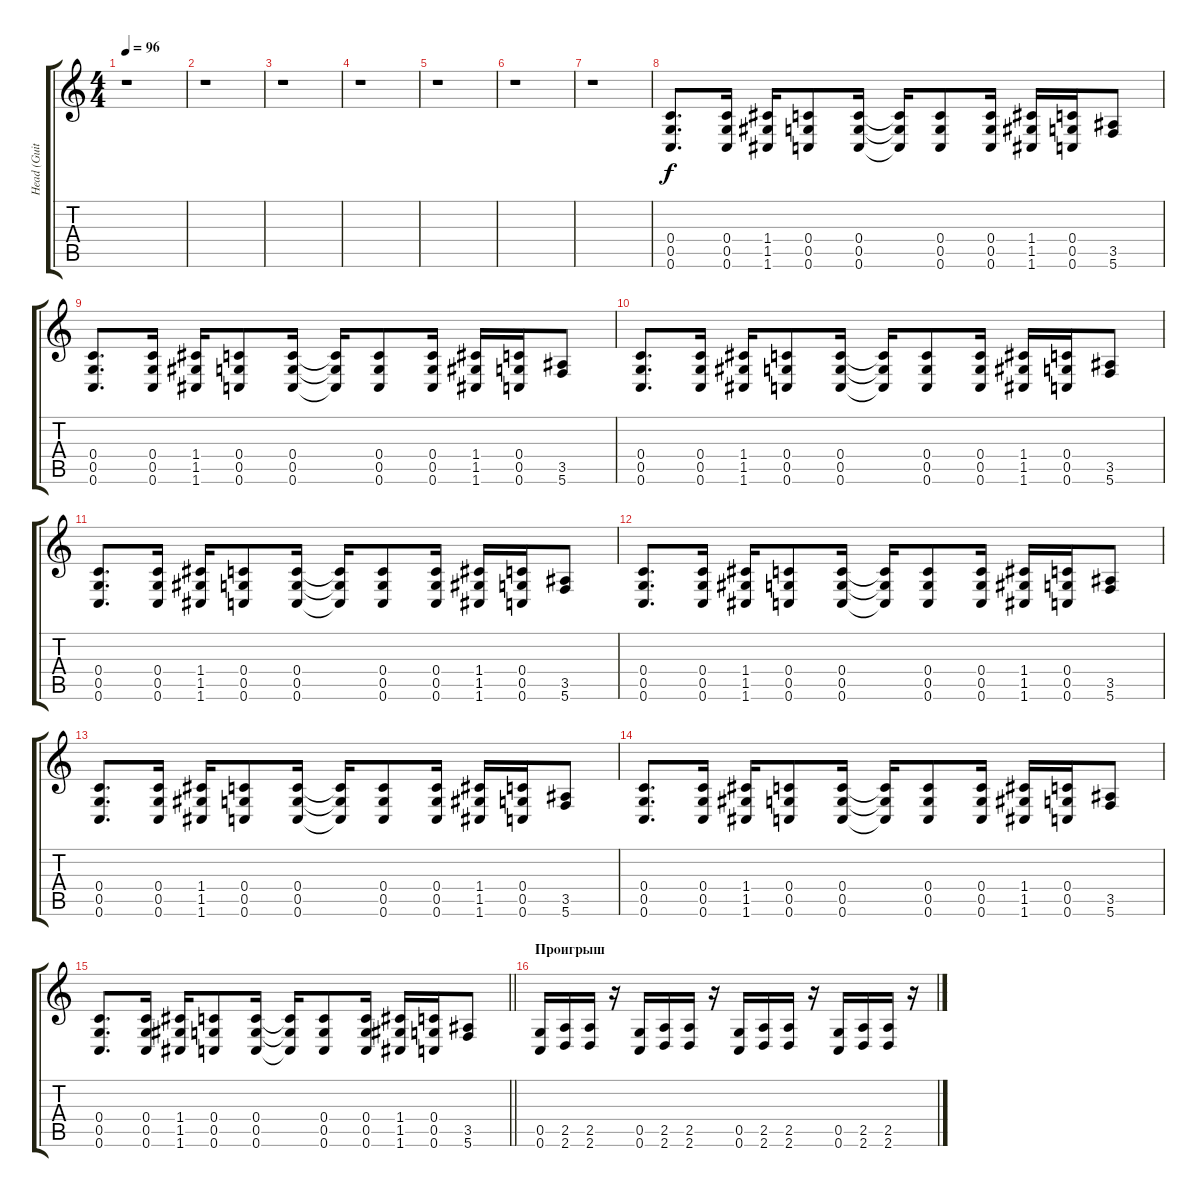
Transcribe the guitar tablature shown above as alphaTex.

\track ("Head (Guitar 2)" "Head (Guit") {instrument distortionguitar}
\staff {score tabs}
\tuning (D4 A3 F3 C3 G2 C2) {hide}
\ts (4 4)
\tempo 96
\clef g2
\ks c
r.1{dy f} |
r.1 |
r.1 |
r.1 |
r.1 |
r.1 |
r.1 |
(0.4 0.5 0.6).8{d volume 16 instrument distortionguitar} (0.4 0.5 0.6).16 (1.4 1.5 1.6).16 (0.4 0.5 0.6).8 (0.4 0.5 0.6).16 (0.4{t} 0.5{t} 0.6{t}).16 (0.4 0.5 0.6).8 (0.4 0.5 0.6).16 (1.4 1.5 1.6).16 (0.4 0.5 0.6).16 (3.5 5.6).8 |
(0.4 0.5 0.6).8{d} (0.4 0.5 0.6).16 (1.4 1.5 1.6).16 (0.4 0.5 0.6).8 (0.4 0.5 0.6).16 (0.4{t} 0.5{t} 0.6{t}).16 (0.4 0.5 0.6).8 (0.4 0.5 0.6).16 (1.4 1.5 1.6).16 (0.4 0.5 0.6).16 (3.5 5.6).8 |
(0.4 0.5 0.6).8{d} (0.4 0.5 0.6).16 (1.4 1.5 1.6).16 (0.4 0.5 0.6).8 (0.4 0.5 0.6).16 (0.4{t} 0.5{t} 0.6{t}).16 (0.4 0.5 0.6).8 (0.4 0.5 0.6).16 (1.4 1.5 1.6).16 (0.4 0.5 0.6).16 (3.5 5.6).8 |
(0.4 0.5 0.6).8{d} (0.4 0.5 0.6).16 (1.4 1.5 1.6).16 (0.4 0.5 0.6).8 (0.4 0.5 0.6).16 (0.4{t} 0.5{t} 0.6{t}).16 (0.4 0.5 0.6).8 (0.4 0.5 0.6).16 (1.4 1.5 1.6).16 (0.4 0.5 0.6).16 (3.5 5.6).8 |
(0.4 0.5 0.6).8{d} (0.4 0.5 0.6).16 (1.4 1.5 1.6).16 (0.4 0.5 0.6).8 (0.4 0.5 0.6).16 (0.4{t} 0.5{t} 0.6{t}).16 (0.4 0.5 0.6).8 (0.4 0.5 0.6).16 (1.4 1.5 1.6).16 (0.4 0.5 0.6).16 (3.5 5.6).8 |
(0.4 0.5 0.6).8{d} (0.4 0.5 0.6).16 (1.4 1.5 1.6).16 (0.4 0.5 0.6).8 (0.4 0.5 0.6).16 (0.4{t} 0.5{t} 0.6{t}).16 (0.4 0.5 0.6).8 (0.4 0.5 0.6).16 (1.4 1.5 1.6).16 (0.4 0.5 0.6).16 (3.5 5.6).8 |
(0.4 0.5 0.6).8{d} (0.4 0.5 0.6).16 (1.4 1.5 1.6).16 (0.4 0.5 0.6).8 (0.4 0.5 0.6).16 (0.4{t} 0.5{t} 0.6{t}).16 (0.4 0.5 0.6).8 (0.4 0.5 0.6).16 (1.4 1.5 1.6).16 (0.4 0.5 0.6).16 (3.5 5.6).8 |
\barLineRight lightlight
(0.4 0.5 0.6).8{d} (0.4 0.5 0.6).16 (1.4 1.5 1.6).16 (0.4 0.5 0.6).8 (0.4 0.5 0.6).16 (0.4{t} 0.5{t} 0.6{t}).16 (0.4 0.5 0.6).8 (0.4 0.5 0.6).16 (1.4 1.5 1.6).16 (0.4 0.5 0.6).16 (3.5 5.6).8 |
\section ("" "Проигрыш")
(0.5 0.6).16 (2.5 2.6).16 (2.5 2.6).16 r.16 (0.5 0.6).16 (2.5 2.6).16 (2.5 2.6).16 r.16 (0.5 0.6).16 (2.5 2.6).16 (2.5 2.6).16 r.16 (0.5 0.6).16 (2.5 2.6).16 (2.5 2.6).16 r.16
